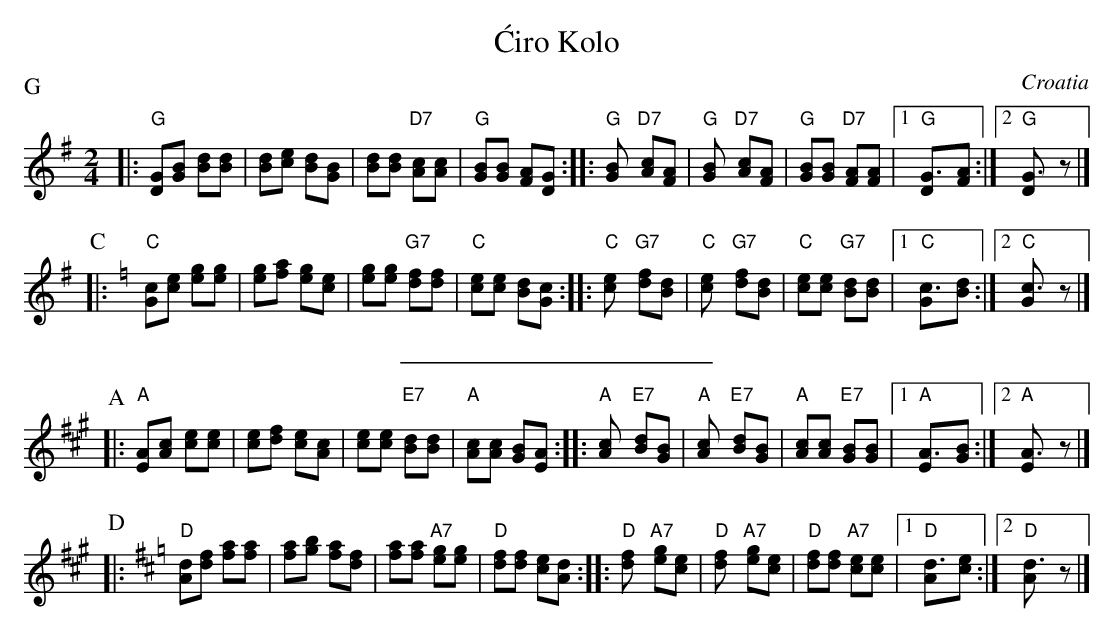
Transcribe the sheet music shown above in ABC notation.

X:1
T: \'Ciro Kolo
O: Croatia
M: 2/4
L: 1/8
P: G
K: G
|: "G"[GD][BG] [dB][dB] | [dB][ec] [dB][BG] | [dB][dB] "D7"[cA][cA] | "G"[BG][BG] [AF][GD] :| \
|: "G"[B2G] "D7"[cA][AF] | "G"[B2G] "D7"[cA][AF] | "G"[BG][BG] "D7"[AF][AF] |1 "G"[G3D][AF] :|2 "G"[G3D]z |]
P: C
K: C
|: "C"[cG][ec] [ge][ge] | [ge][af] [ge][ec] | [ge][ge] "G7"[fd][fd] | "C"[ec][ec] [dB][cG] :| \
|: "C"[e2c] "G7"[fd][dB] | "C"[e2c] "G7"[fd][dB] | "C"[ec][ec] "G7"[dB][dB] |1 "C"[c3G][dB] :|2 "C"[c3G]z |]
%%sep 10 10 200
P: A
K: A
|: "A"[AE][cA] [ec][ec] | [ec][fd] [ec][cA] | [ec][ec] "E7"[dB][dB] | "A"[cA][cA] [BG][AE] :| \
|: "A"[c2A] "E7"[dB][BG] | "A"[c2A] "E7"[dB][BG] | "A"[cA][cA] "E7"[BG][BG] |1 "A"[A3E][BG] :|2 "A"[A3E]z |]
P: D
K: D
|: "D"[dA][fd] [af][af] | [af][bg] [af][fd] | [af][af] "A7"[ge][ge] | "D"[fd][fd] [ec][dA] :| \
|: "D"[f2d] "A7"[ge][ec] | "D"[f2d] "A7"[ge][ec] | "D"[fd][fd] "A7"[ec][ec] |1 "D"[d3A][ec] :|2 "D"[d3A]z |]
